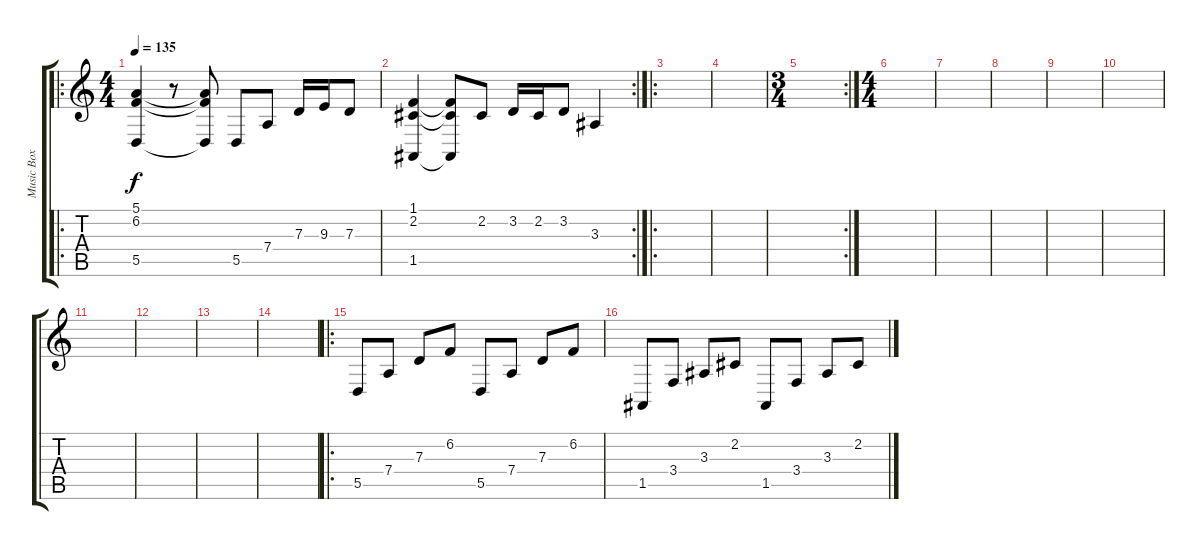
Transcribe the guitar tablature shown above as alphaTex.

\track ("Music Box" "Music Box") {instrument musicbox}
\staff {score tabs}
\tuning (E4 B3 G3 D3 A2 E2) {hide}
\ro
\ts (4 4)
\tempo 135
\clef g2
\ks c
(5.1 6.2 5.5).4{dy f} r.8 (5.1{t} 6.2{t} 5.5{t}).8 5.5.8 7.4.8 7.3.16 9.3.16 7.3.8 |
\rc 2
(1.1 2.2 1.5).4 (1.1{t} 2.2{t} 1.5{t}).8 2.2.8 3.2.16 2.2.16 3.2.8 3.3.4 |
\ro
|
|
\rc 2
\ts (3 4)
|
\ts (4 4)
|
|
|
|
|
|
|
|
|
\ro
5.5.8 7.4.8 7.3.8 6.2.8 5.5.8 7.4.8 7.3.8 6.2.8 |
1.5.8 3.4.8 3.3.8 2.2.8 1.5.8 3.4.8 3.3.8 2.2.8
